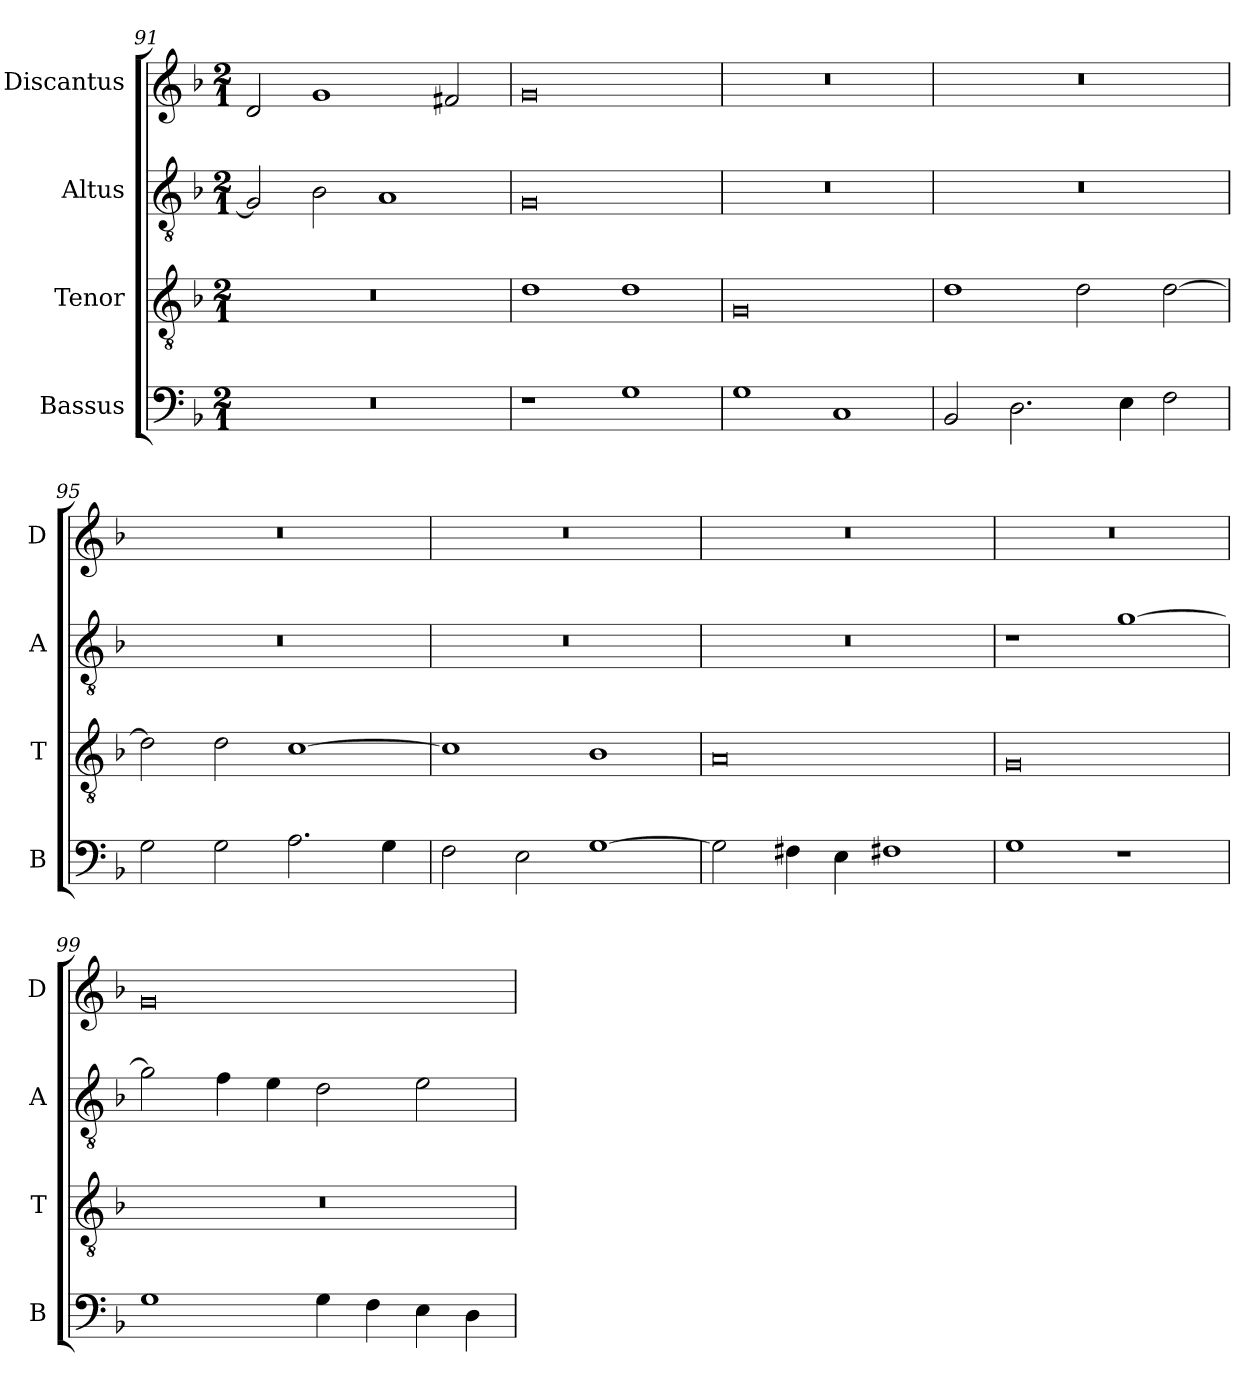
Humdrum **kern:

**kern	**kern	**kern	**kern
*part4	*part3	*part2	*part1
*staff4	*staff3	*staff2	*staff1
*I"Bassus	*I"Tenor	*I"Altus	*I"Discantus
*I'B	*I'T	*I'A	*I'D
*clefF4	*clefGv2	*clefGv2	*clefG2
*k[b-]	*k[b-]	*k[b-]	*k[b-]
*M2/1	*M2/1	*M2/1	*M2/1
=91	=91	=91	=91
0r	0r	2G/]	2d/
.	.	2B-\	1g
.	.	1A	.
.	.	.	2f#X/
=92	=92	=92	=92
1r	1d	0G	0g
1G	1d	.	.
=93	=93	=93	=93
1G	0G	0r	0r
1C	.	.	.
=94	=94	=94	=94
2BB-/	1d	0r	0r
2.D\	.	.	.
.	2d\	.	.
4E\	.	.	.
2F\	[2d\	.	.
=95	=95	=95	=95
2G\	2d\]	0r	0r
2G\	2d\	.	.
2.A\	[1c	.	.
4G\	.	.	.
=96	=96	=96	=96
2F\	1c]	0r	0r
2E\	.	.	.
[1G	1B-	.	.
=97	=97	=97	=97
2G\]	0A	0r	0r
4F#X\	.	.	.
4E\	.	.	.
1F#X	.	.	.
=98	=98	=98	=98
1G	0G	1r	0r
1r	.	[1g	.
=99	=99	=99	=99
1G	0r	2g\]	0g
.	.	4f\	.
.	.	4e\	.
4G\	.	2d\	.
4F\	.	.	.
4E\	.	2e\	.
4D\	.	.	.
=	=	=	=
*-	*-	*-	*-
